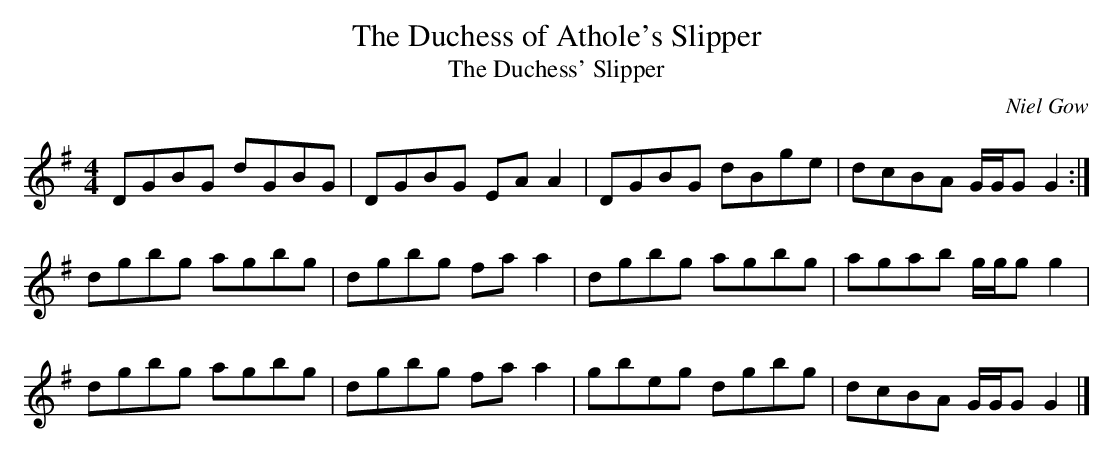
X:1
T:Duchess of Athole's Slipper, The
T:Duchess' Slipper, The
C:Niel Gow
M:4/4
L:1/8
K:G
DGBG dGBG|DGBG EA A2|DGBG dBge|dcBA G/G/G G2:|
dgbg agbg|dgbg fa a2|dgbg agbg|agab g/g/g g2|
dgbg agbg|dgbg fa a2|gbeg dgbg|dcBA G/G/G G2|]
